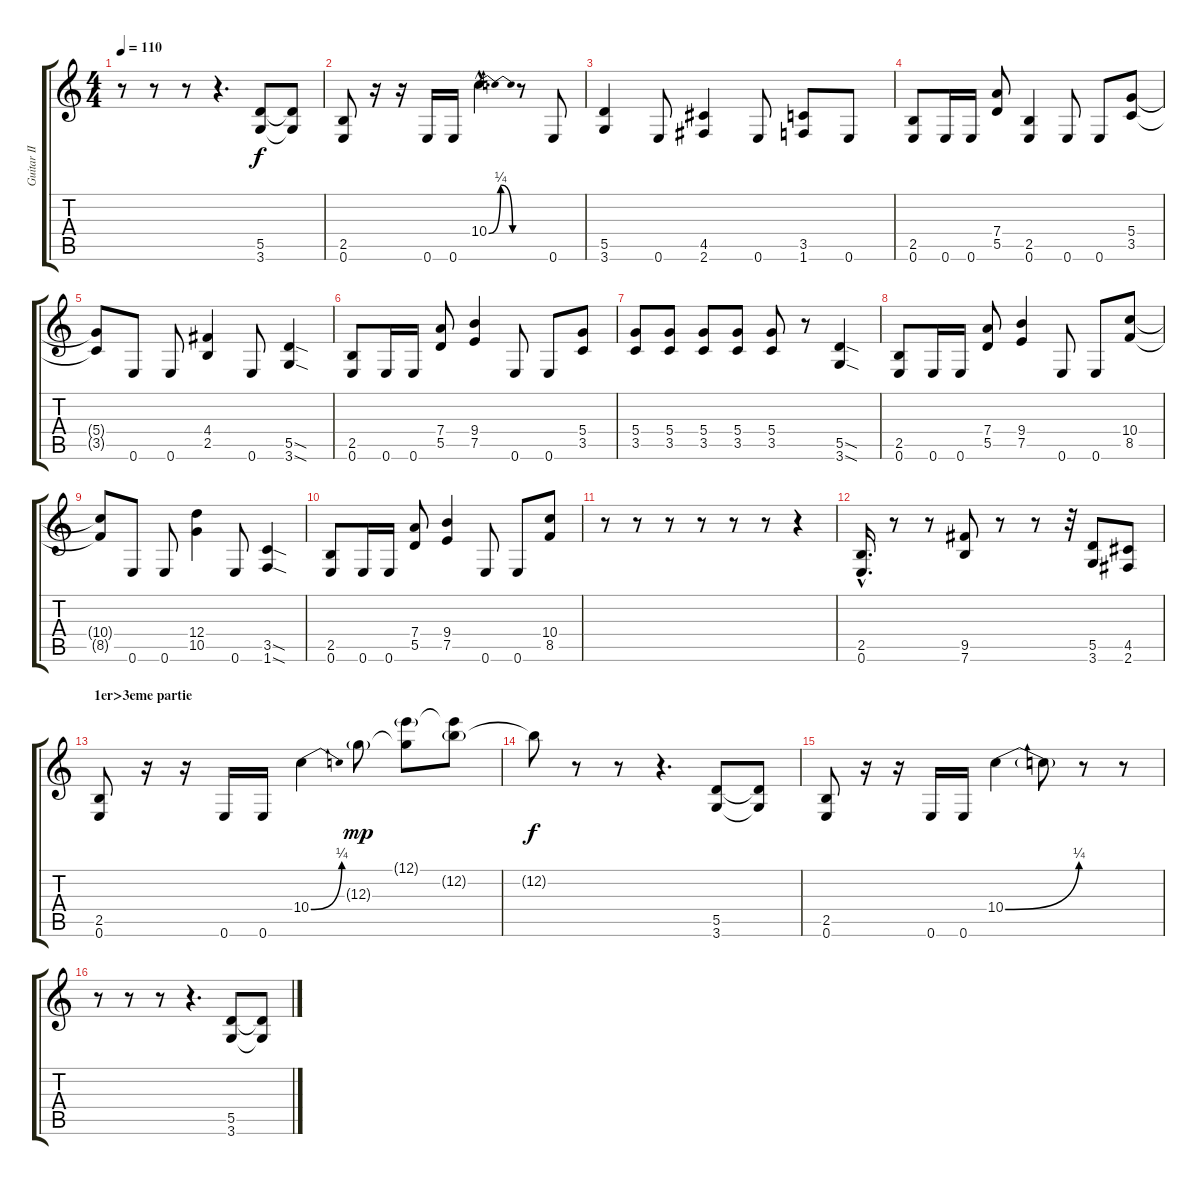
\track ("Guitar II /solo (les autres)" "Guitar II ") {instrument distortionguitar}
\staff {score tabs}
\tuning (E4 B3 G3 D3 A2 E2) {hide}
\ts (4 4)
\tempo 110
\clef g2
\ks c
r.8{dy f} r.8 r.8 r.4{d} (5.5 3.6).8 (5.5{t} 3.6{t}).8 |
(2.5 0.6).8 r.16 r.16 0.6.16 0.6.16 10.4{be (bendrelease 0 0 55 1 55 1 60 0) hac}.4{d} r.8 0.6.8 |
(5.5 3.6).4 0.6.8 (4.5 2.6).4 0.6.8 (3.5 1.6).8 0.6.8 |
(2.5 0.6).8{volume 13 instrument distortionguitar} 0.6.16 0.6.16 (7.4 5.5).8 (2.5 0.6).4 0.6.8 0.6.8 (5.4 3.5).8 |
(5.4{t} 3.5{t}).8 0.6.8 0.6.8 (4.4 2.5).4 0.6.8 (5.5{sod} 3.6{sod}).4 |
(2.5 0.6).8{volume 13 instrument distortionguitar} 0.6.16 0.6.16 (7.4 5.5).8 (9.4 7.5).4 0.6.8 0.6.8 (5.4 3.5).8 |
(5.4 3.5).8 (5.4 3.5).8 (5.4 3.5).8 (5.4 3.5).8 (5.4 3.5).8 r.8 (5.5{sod} 3.6{sod}).4 |
(2.5 0.6).8{volume 13 instrument distortionguitar} 0.6.16 0.6.16 (7.4 5.5).8 (9.4 7.5).4 0.6.8 0.6.8 (10.4 8.5).8 |
(10.4{t} 8.5{t}).8 0.6.8 0.6.8 (12.4 10.5).4 0.6.8 (3.5{sod} 1.6{sod}).4 |
(2.5 0.6).8{volume 13 instrument distortionguitar} 0.6.16 0.6.16 (7.4 5.5).8 (9.4 7.5).4 0.6.8 0.6.8 (10.4 8.5).8 |
r.8 r.8 r.8 r.8 r.8 r.8 r.4 |
(2.5{hac} 0.6{hac}).16{d} r.8 r.8 (9.5 7.6).8 r.8 r.8 r.32 (5.5 3.6).8 (4.5 2.6).8 |
\section ("" "1er>3eme partie")
(2.5 0.6).8 r.16 r.16 0.6.16 0.6.16 10.4{be (bend 0 0 60 1)}.4 12.3{g}.8{dy mp} (12.1{g} 12.3{t}).8 (12.1{t} 12.2{g}).8 |
12.2{t}.8{dy f} r.8 r.8 r.4{d} (5.5 3.6).8 (5.5{t} 3.6{t}).8 |
(2.5 0.6).8 r.16 r.16 0.6.16 0.6.16 10.4{be (bend 0 0 60 1)}.4 10.4{t}.8 r.8 r.8 |
r.8 r.8 r.8 r.4{d} (5.5 3.6).8 (5.5{t} 3.6{t}).8
